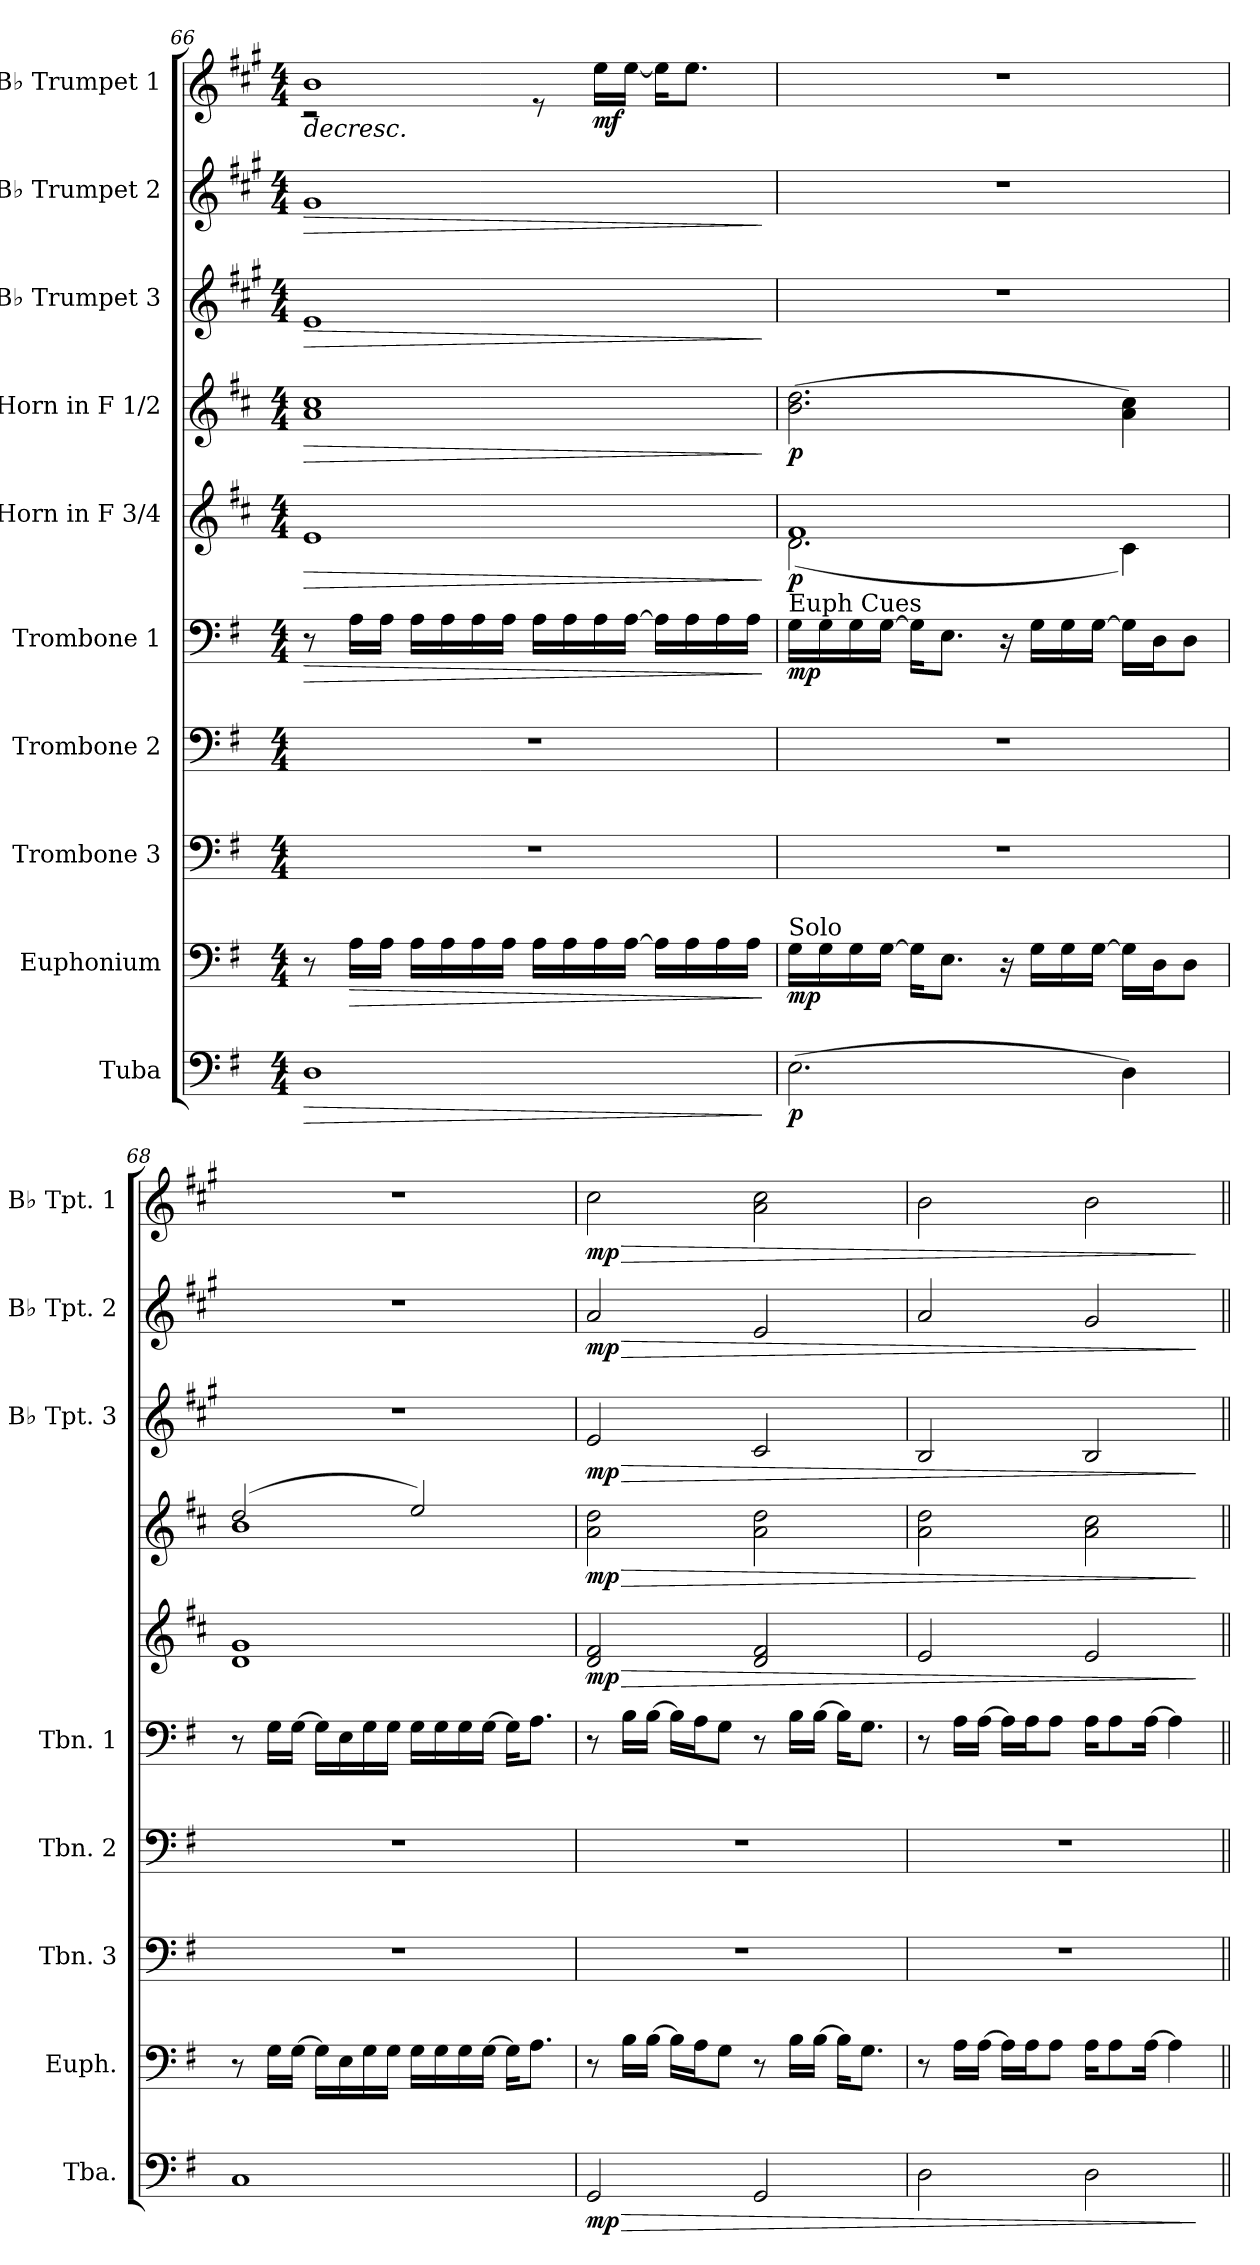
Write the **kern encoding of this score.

**kern	**dynam	**kern	**dynam	**kern	**kern	**kern	**dynam	**kern	**dynam	**kern	**dynam	**kern	**dynam	**kern	**dynam	**kern	**dynam
*part10	*part10	*part9	*part9	*part8	*part7	*part6	*part6	*part5	*part5	*part4	*part4	*part3	*part3	*part2	*part2	*part1	*part1
*staff10	*staff10	*staff9	*staff9	*staff8	*staff7	*staff6	*staff6	*staff5	*staff5	*staff4	*staff4	*staff3	*staff3	*staff2	*staff2	*staff1	*staff1
*I"Tuba	*	*I"Euphonium	*	*I"Trombone 3	*I"Trombone 2	*I"Trombone 1	*	*I"Horn in F 3/4	*	*I"Horn in F 1/2	*	*I"B♭ Trumpet 3	*	*I"B♭ Trumpet 2	*	*I"B♭ Trumpet 1	*
*I'Tba.	*	*I'Euph.	*	*I'Tbn. 3	*I'Tbn. 2	*I'Tbn. 1	*	*	*	*	*	*I'B♭ Tpt. 3	*	*I'B♭ Tpt. 2	*	*I'B♭ Tpt. 1	*
*clefF4	*	*clefF4	*	*clefF4	*clefF4	*clefF4	*	*clefG2	*	*clefG2	*	*clefG2	*	*clefG2	*	*clefG2	*
*	*	*	*	*	*	*	*	*ITrd4c7	*	*ITrd4c7	*	*ITrd1c2	*	*ITrd1c2	*	*ITrd1c2	*
*k[f#]	*	*k[f#]	*	*k[f#]	*k[f#]	*k[f#]	*	*k[f#]	*	*k[f#]	*	*k[f#]	*	*k[f#]	*	*k[f#]	*
*M4/4	*	*M4/4	*	*M4/4	*M4/4	*M4/4	*	*M4/4	*	*M4/4	*	*M4/4	*	*M4/4	*	*M4/4	*
=66	=66	=66	=66	=66	=66	=66	=66	=66	=66	=66	=66	=66	=66	=66	=66	=66	=66
!	!LO:HP:b	!	!	!	!	!	!LO:HP:b	!	!LO:HP:b	!	!LO:HP:b	!	!LO:HP:b	!	!LO:HP:b	!	!LO:HP:b
*	*	*	*	*	*	*	*	*	*	*	*	*	*	*	*	*^	*
1D	>	8r	.	1r	1r	8r	>	1A	>	1d 1f#	>	1d	>	1f#	>	1a	2r	>
!	!	!	!LO:HP:b	!	!	!	!	!	!	!	!	!	!	!	!	!	!	!
.	.	16A\LL	>	.	.	16A\LL	.	.	.	.	.	.	.	.	.	.	.	.
.	.	16A\JJ	.	.	.	16A\JJ	.	.	.	.	.	.	.	.	.	.	.	.
.	.	16A\LL	.	.	.	16A\LL	.	.	.	.	.	.	.	.	.	.	.	.
.	.	16A\	.	.	.	16A\	.	.	.	.	.	.	.	.	.	.	.	.
.	.	16A\	.	.	.	16A\	.	.	.	.	.	.	.	.	.	.	.	.
.	.	16A\JJ	.	.	.	16A\JJ	.	.	.	.	.	.	.	.	.	.	.	.
.	.	16A\LL	.	.	.	16A\LL	.	.	.	.	.	.	.	.	.	.	8r	.
.	.	16A\	.	.	.	16A\	.	.	.	.	.	.	.	.	.	.	.	.
!	!	!	!	!	!	!	!	!	!	!	!	!	!	!	!	!	!	!LO:DY:b
.	.	16A\	.	.	.	16A\	.	.	.	.	.	.	.	.	.	.	16dd\LL	mf
.	.	[16A\JJ	.	.	.	[16A\JJ	.	.	.	.	.	.	.	.	.	.	[16dd\JJ	.
.	.	16A\LL]	.	.	.	16A\LL]	.	.	.	.	.	.	.	.	.	.	16dd\KL]	.
.	.	16A\	.	.	.	16A\	.	.	.	.	.	.	.	.	.	.	8.dd\J	.
.	.	16A\	.	.	.	16A\	.	.	.	.	.	.	.	.	.	.	.	.
.	.	16A\JJ	.	.	.	16A\JJ	.	.	.	.	.	.	.	.	.	.	.	.
*	*	*	*	*	*	*	*	*	*	*	*	*	*	*	*	*v	*v	*
.	]	.	]	.	.	.	]	.	]	.	]	.	]	.	]	.	]
!!LO:PB:g=z
=67	=67	=67	=67	=67	=67	=67	=67	=67	=67	=67	=67	=67	=67	=67	=67	=67	=67
*	*	*	*	*	*	*	*	*^	*	*	*	*	*	*	*	*	*
!	!	!	!	!	!	!LO:TX:a:t=Euph Cues	!	!	!	!	!	!	!	!	!	!	!	!
!	!	!LO:TX:a:t=Solo	!	!	!	!	!	!	!	!	!	!	!	!	!	!	!	!
!	!LO:DY:b	!	!LO:DY:b	!	!	!	!LO:DY:b	!	!	!LO:DY:b	!	!LO:DY:b	!	!	!	!	!	!
(>2.E\	p	16G\LL	mp	1r	1r	16G!\LL	mp	1B	(<2.G\	p	(>2.e\ 2.g\	p	1r	.	1r	.	1r	.
.	.	16G\	.	.	.	16G!\	.	.	.	.	.	.	.	.	.	.	.	.
.	.	16G\	.	.	.	16G!\	.	.	.	.	.	.	.	.	.	.	.	.
.	.	[16G\JJ	.	.	.	[16G!\JJ	.	.	.	.	.	.	.	.	.	.	.	.
.	.	16G\KL]	.	.	.	16G!\KL]	.	.	.	.	.	.	.	.	.	.	.	.
.	.	8.E\J	.	.	.	8.E!\J	.	.	.	.	.	.	.	.	.	.	.	.
.	.	16r	.	.	.	16r	.	.	.	.	.	.	.	.	.	.	.	.
.	.	16G\LL	.	.	.	16G!\LL	.	.	.	.	.	.	.	.	.	.	.	.
.	.	16G\	.	.	.	16G!\	.	.	.	.	.	.	.	.	.	.	.	.
.	.	[16G\JJ	.	.	.	[16G!\JJ	.	.	.	.	.	.	.	.	.	.	.	.
4D\)	.	16G\LL]	.	.	.	16G!\LL]	.	.	4F#\)	.	4d\ 4f#\)	.	.	.	.	.	.	.
.	.	16D\J	.	.	.	16D!\J	.	.	.	.	.	.	.	.	.	.	.	.
.	.	8D\J	.	.	.	8D!\J	.	.	.	.	.	.	.	.	.	.	.	.
*	*	*	*	*	*	*	*	*v	*v	*	*	*	*	*	*	*	*	*
=68	=68	=68	=68	=68	=68	=68	=68	=68	=68	=68	=68	=68	=68	=68	=68	=68	=68
*	*	*	*	*	*	*	*	*	*	*^	*	*	*	*	*	*	*
1C	.	8r	.	1r	1r	8r	.	1G 1c	.	(>2g/	1e	.	1r	.	1r	.	1r	.
.	.	16G\LL	.	.	.	16G!\LL	.	.	.	.	.	.	.	.	.	.	.	.
.	.	[16G\JJ	.	.	.	[16G!\JJ	.	.	.	.	.	.	.	.	.	.	.	.
.	.	16G\LL]	.	.	.	16G!\LL]	.	.	.	.	.	.	.	.	.	.	.	.
.	.	16E\	.	.	.	16E!\	.	.	.	.	.	.	.	.	.	.	.	.
.	.	16G\	.	.	.	16G!\	.	.	.	.	.	.	.	.	.	.	.	.
.	.	16G\JJ	.	.	.	16G!\JJ	.	.	.	.	.	.	.	.	.	.	.	.
.	.	16G\LL	.	.	.	16G!\LL	.	.	.	2a/)	.	.	.	.	.	.	.	.
.	.	16G\	.	.	.	16G!\	.	.	.	.	.	.	.	.	.	.	.	.
.	.	16G\	.	.	.	16G!\	.	.	.	.	.	.	.	.	.	.	.	.
.	.	[16G\JJ	.	.	.	[16G!\JJ	.	.	.	.	.	.	.	.	.	.	.	.
.	.	16G\KL]	.	.	.	16G!\KL]	.	.	.	.	.	.	.	.	.	.	.	.
.	.	8.A\J	.	.	.	8.A!\J	.	.	.	.	.	.	.	.	.	.	.	.
*	*	*	*	*	*	*	*	*	*	*v	*v	*	*	*	*	*	*	*
=69	=69	=69	=69	=69	=69	=69	=69	=69	=69	=69	=69	=69	=69	=69	=69	=69	=69
!	!LO:HP:b	!	!	!	!	!	!	!	!LO:HP:b	!	!LO:HP:b	!	!LO:HP:b	!	!LO:HP:b	!	!LO:HP:b
!	!LO:DY:n=1:b	!	!	!	!	!	!	!	!LO:DY:n=1:b	!	!LO:DY:n=1:b	!	!LO:DY:n=1:b	!	!LO:DY:n=1:b	!	!LO:DY:n=1:b
2GG/	> mp	8r	.	1r	1r	8r	.	2G/ 2B/	> mp	2d\ 2g\	> mp	2d/	> mp	2g/	> mp	2b\	> mp
.	.	16B\LL	.	.	.	16B!\LL	.	.	.	.	.	.	.	.	.	.	.
.	.	[16B\JJ	.	.	.	[16B!\JJ	.	.	.	.	.	.	.	.	.	.	.
.	.	16B\LL]	.	.	.	16B!\LL]	.	.	.	.	.	.	.	.	.	.	.
.	.	16A\J	.	.	.	16A!\J	.	.	.	.	.	.	.	.	.	.	.
.	.	8G\J	.	.	.	8G!\J	.	.	.	.	.	.	.	.	.	.	.
2GG/	.	8r	.	.	.	8r	.	2G/ 2B/	.	2d\ 2g\	.	2B/	.	2d/	.	2g\ 2b\	.
.	.	16B\LL	.	.	.	16B!\LL	.	.	.	.	.	.	.	.	.	.	.
.	.	[16B\JJ	.	.	.	[16B!\JJ	.	.	.	.	.	.	.	.	.	.	.
.	.	16B\KL]	.	.	.	16B!\KL]	.	.	.	.	.	.	.	.	.	.	.
.	.	8.G\J	.	.	.	8.G!\J	.	.	.	.	.	.	.	.	.	.	.
!!LO:PB:g=z
=70	=70	=70	=70	=70	=70	=70	=70	=70	=70	=70	=70	=70	=70	=70	=70	=70	=70
2D\	.	8r	.	1r	1r	8r	.	2A/	.	2d\ 2g\	.	2A/	.	2g/	.	2a\	.
.	.	16A\LL	.	.	.	16A!\LL	.	.	.	.	.	.	.	.	.	.	.
.	.	[16A\JJ	.	.	.	[16A!\JJ	.	.	.	.	.	.	.	.	.	.	.
.	.	16A\LL]	.	.	.	16A!\LL]	.	.	.	.	.	.	.	.	.	.	.
.	.	16A\J	.	.	.	16A!\J	.	.	.	.	.	.	.	.	.	.	.
.	.	8A\J	.	.	.	8A!\J	.	.	.	.	.	.	.	.	.	.	.
2D\	.	16A\KL	.	.	.	16A!\KL	.	2A/	.	2d\ 2f#\	.	2A/	.	2f#/	.	2a\	.
.	.	8A\	.	.	.	8A!\	.	.	.	.	.	.	.	.	.	.	.
.	.	[16A\Jk	.	.	.	[16A!\Jk	.	.	.	.	.	.	.	.	.	.	.
.	.	4A\]	.	.	.	4A!\]	.	.	.	.	.	.	.	.	.	.	.
.	]	.	.	.	.	.	.	.	]	.	]	.	]	.	]	.	]
=||	=||	=||	=||	=||	=||	=||	=||	=||	=||	=||	=||	=||	=||	=||	=||	=||	=||
*-	*-	*-	*-	*-	*-	*-	*-	*-	*-	*-	*-	*-	*-	*-	*-	*-	*-
